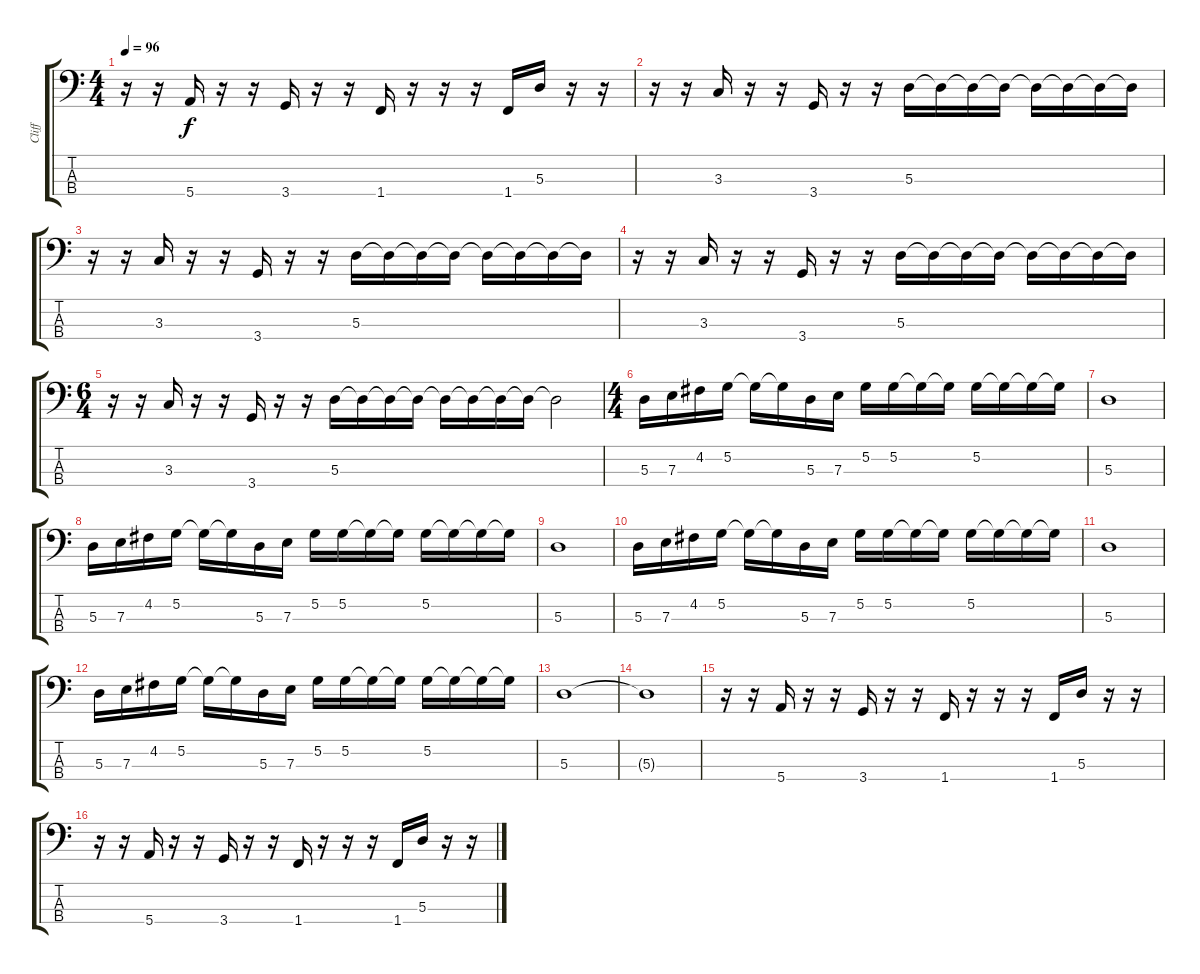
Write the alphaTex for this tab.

\track ("Cliff" "Cliff") {instrument electricbassfinger}
\staff {score tabs}
\tuning (G2 D2 A1 E1) {hide}
\ts (4 4)
\tempo 96
\clef f4
\ks c
r.16{dy f} r.16 5.4.16 r.16 r.16 3.4.16 r.16 r.16 1.4.16 r.16 r.16 r.16 1.4.16 5.3.16 r.16 r.16 |
r.16 r.16 3.3.16 r.16 r.16 3.4.16 r.16 r.16 5.3.16 5.3{t}.16 5.3{t}.16 5.3{t}.16 5.3{t}.16 5.3{t}.16 5.3{t}.16 5.3{t}.16 |
r.16 r.16 3.3.16 r.16 r.16 3.4.16 r.16 r.16 5.3.16 5.3{t}.16 5.3{t}.16 5.3{t}.16 5.3{t}.16 5.3{t}.16 5.3{t}.16 5.3{t}.16 |
r.16 r.16 3.3.16 r.16 r.16 3.4.16 r.16 r.16 5.3.16 5.3{t}.16 5.3{t}.16 5.3{t}.16 5.3{t}.16 5.3{t}.16 5.3{t}.16 5.3{t}.16 |
\ts (6 4)
r.16 r.16 3.3.16 r.16 r.16 3.4.16 r.16 r.16 5.3.16 5.3{t}.16 5.3{t}.16 5.3{t}.16 5.3{t}.16 5.3{t}.16 5.3{t}.16 5.3{t}.16 5.3{t}.2 |
\ts (4 4)
5.3.16 7.3.16 4.2.16 5.2.16 5.2{t}.16 5.2{t}.16 5.3.16 7.3.16 5.2.16 5.2.16 5.2{t}.16 5.2{t}.16 5.2.16 5.2{t}.16 5.2{t}.16 5.2{t}.16 |
5.3.1 |
5.3.16 7.3.16 4.2.16 5.2.16 5.2{t}.16 5.2{t}.16 5.3.16 7.3.16 5.2.16 5.2.16 5.2{t}.16 5.2{t}.16 5.2.16 5.2{t}.16 5.2{t}.16 5.2{t}.16 |
5.3.1 |
5.3.16 7.3.16 4.2.16 5.2.16 5.2{t}.16 5.2{t}.16 5.3.16 7.3.16 5.2.16 5.2.16 5.2{t}.16 5.2{t}.16 5.2.16 5.2{t}.16 5.2{t}.16 5.2{t}.16 |
5.3.1 |
5.3.16 7.3.16 4.2.16 5.2.16 5.2{t}.16 5.2{t}.16 5.3.16 7.3.16 5.2.16 5.2.16 5.2{t}.16 5.2{t}.16 5.2.16 5.2{t}.16 5.2{t}.16 5.2{t}.16 |
5.3.1 |
5.3{t}.1 |
r.16 r.16 5.4.16 r.16 r.16 3.4.16 r.16 r.16 1.4.16 r.16 r.16 r.16 1.4.16 5.3.16 r.16 r.16 |
r.16 r.16 5.4.16 r.16 r.16 3.4.16 r.16 r.16 1.4.16 r.16 r.16 r.16 1.4.16 5.3.16 r.16 r.16
